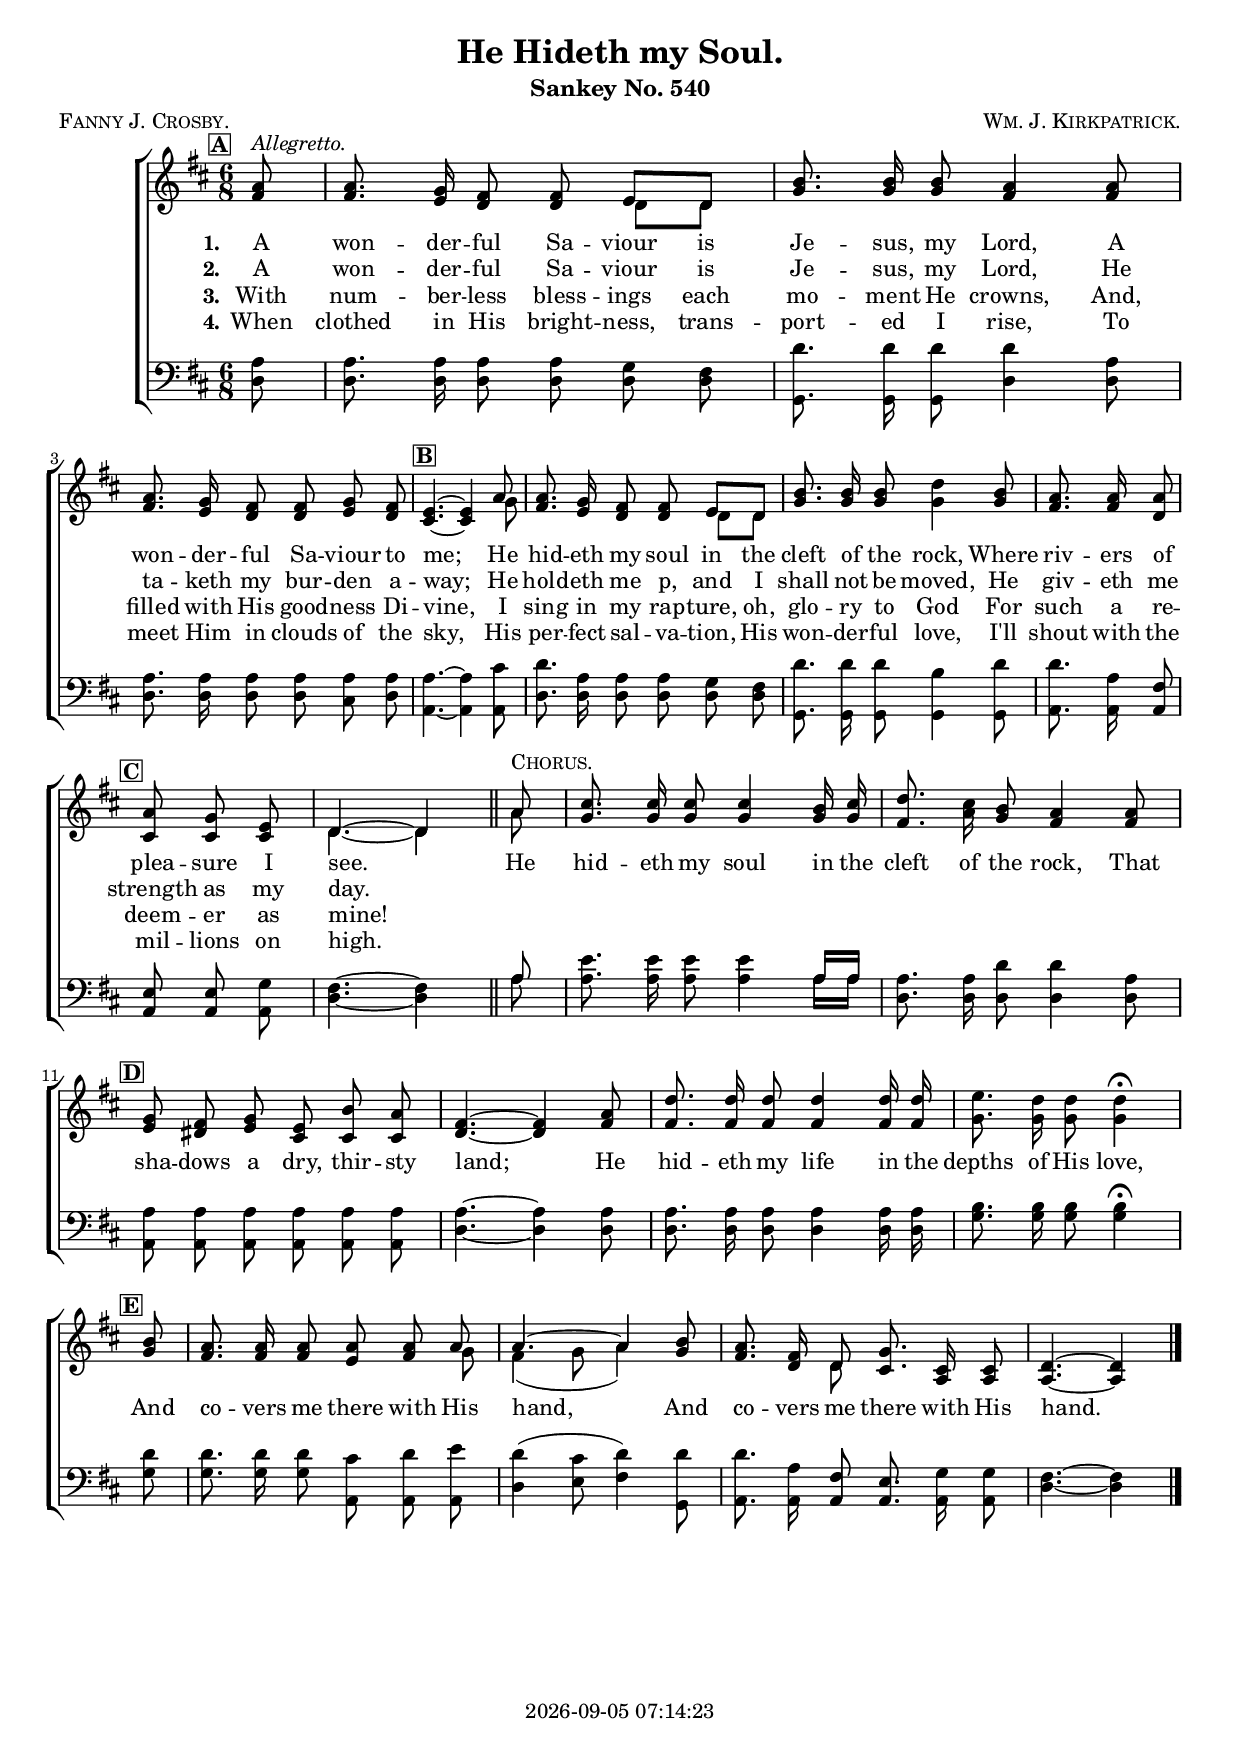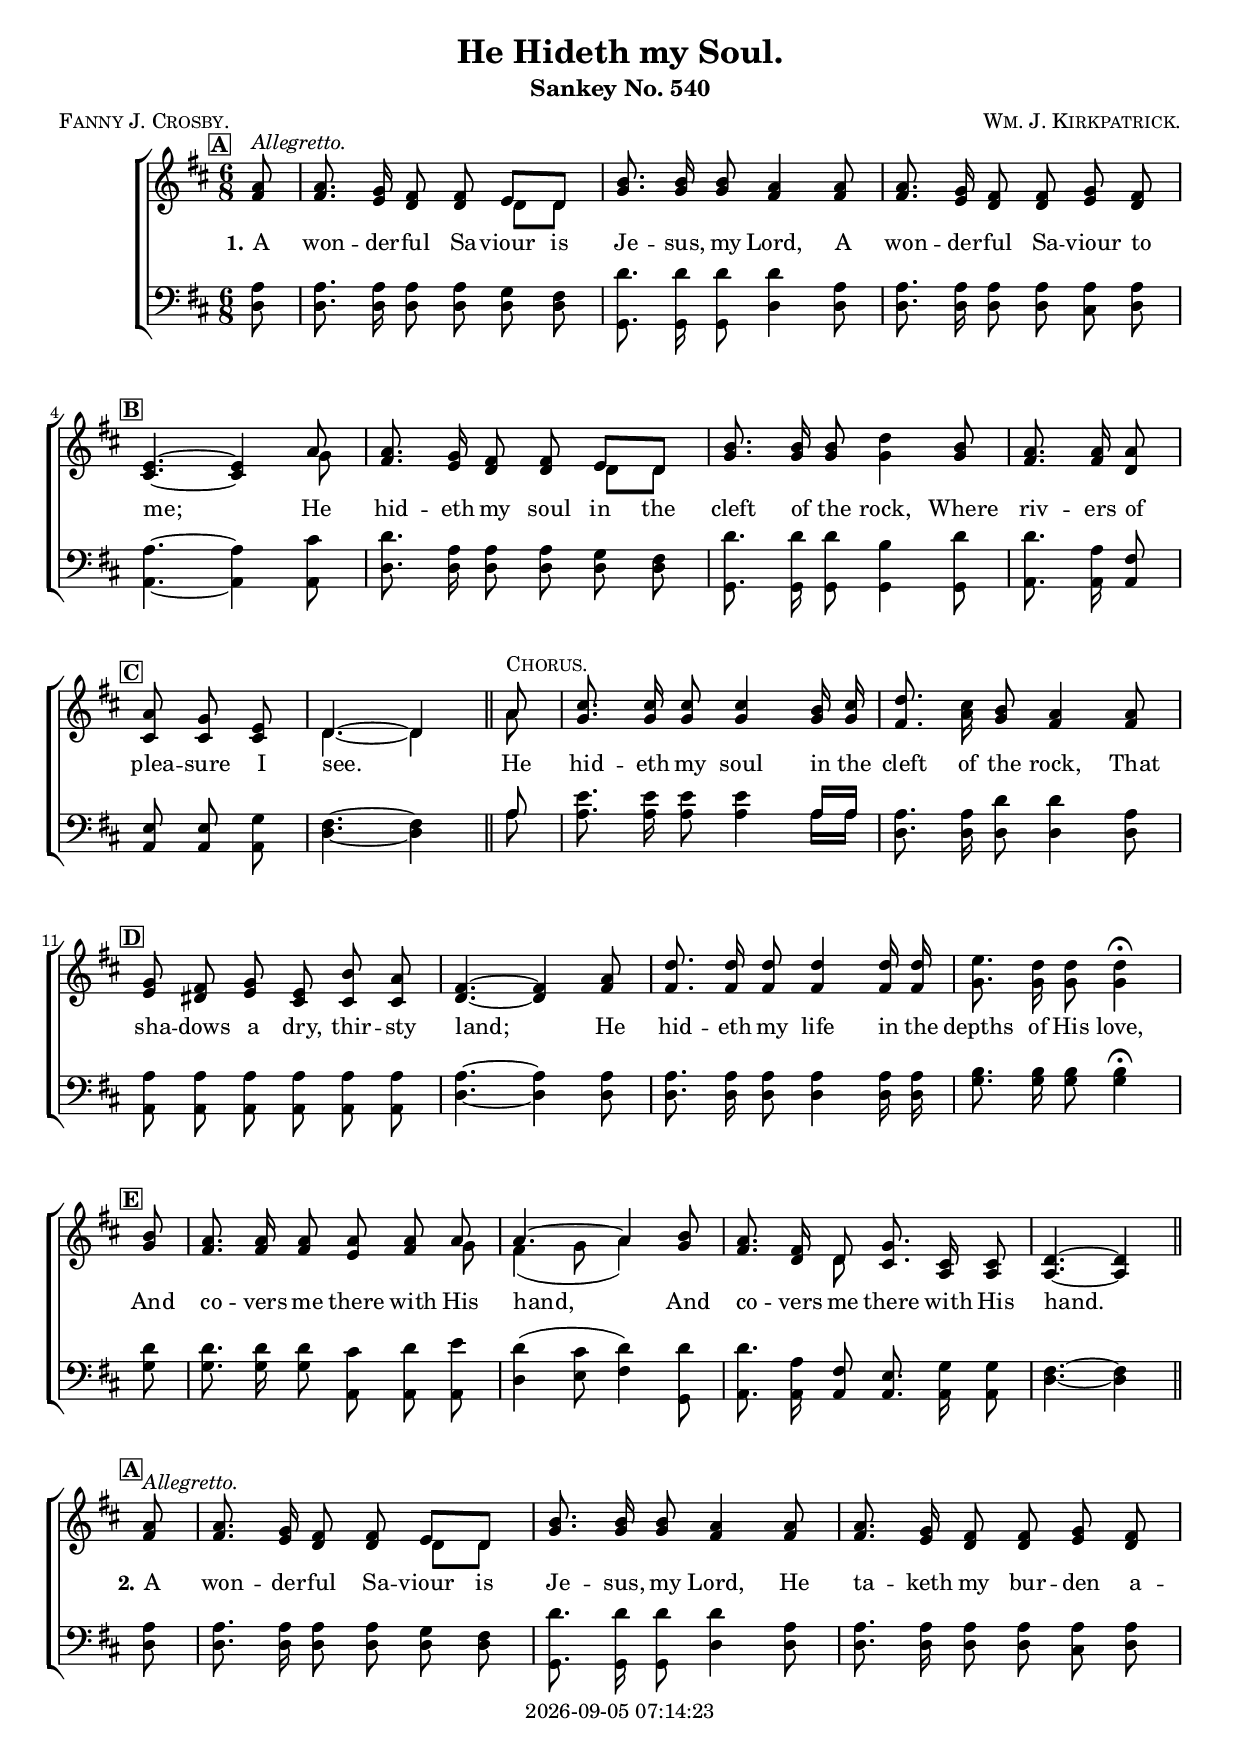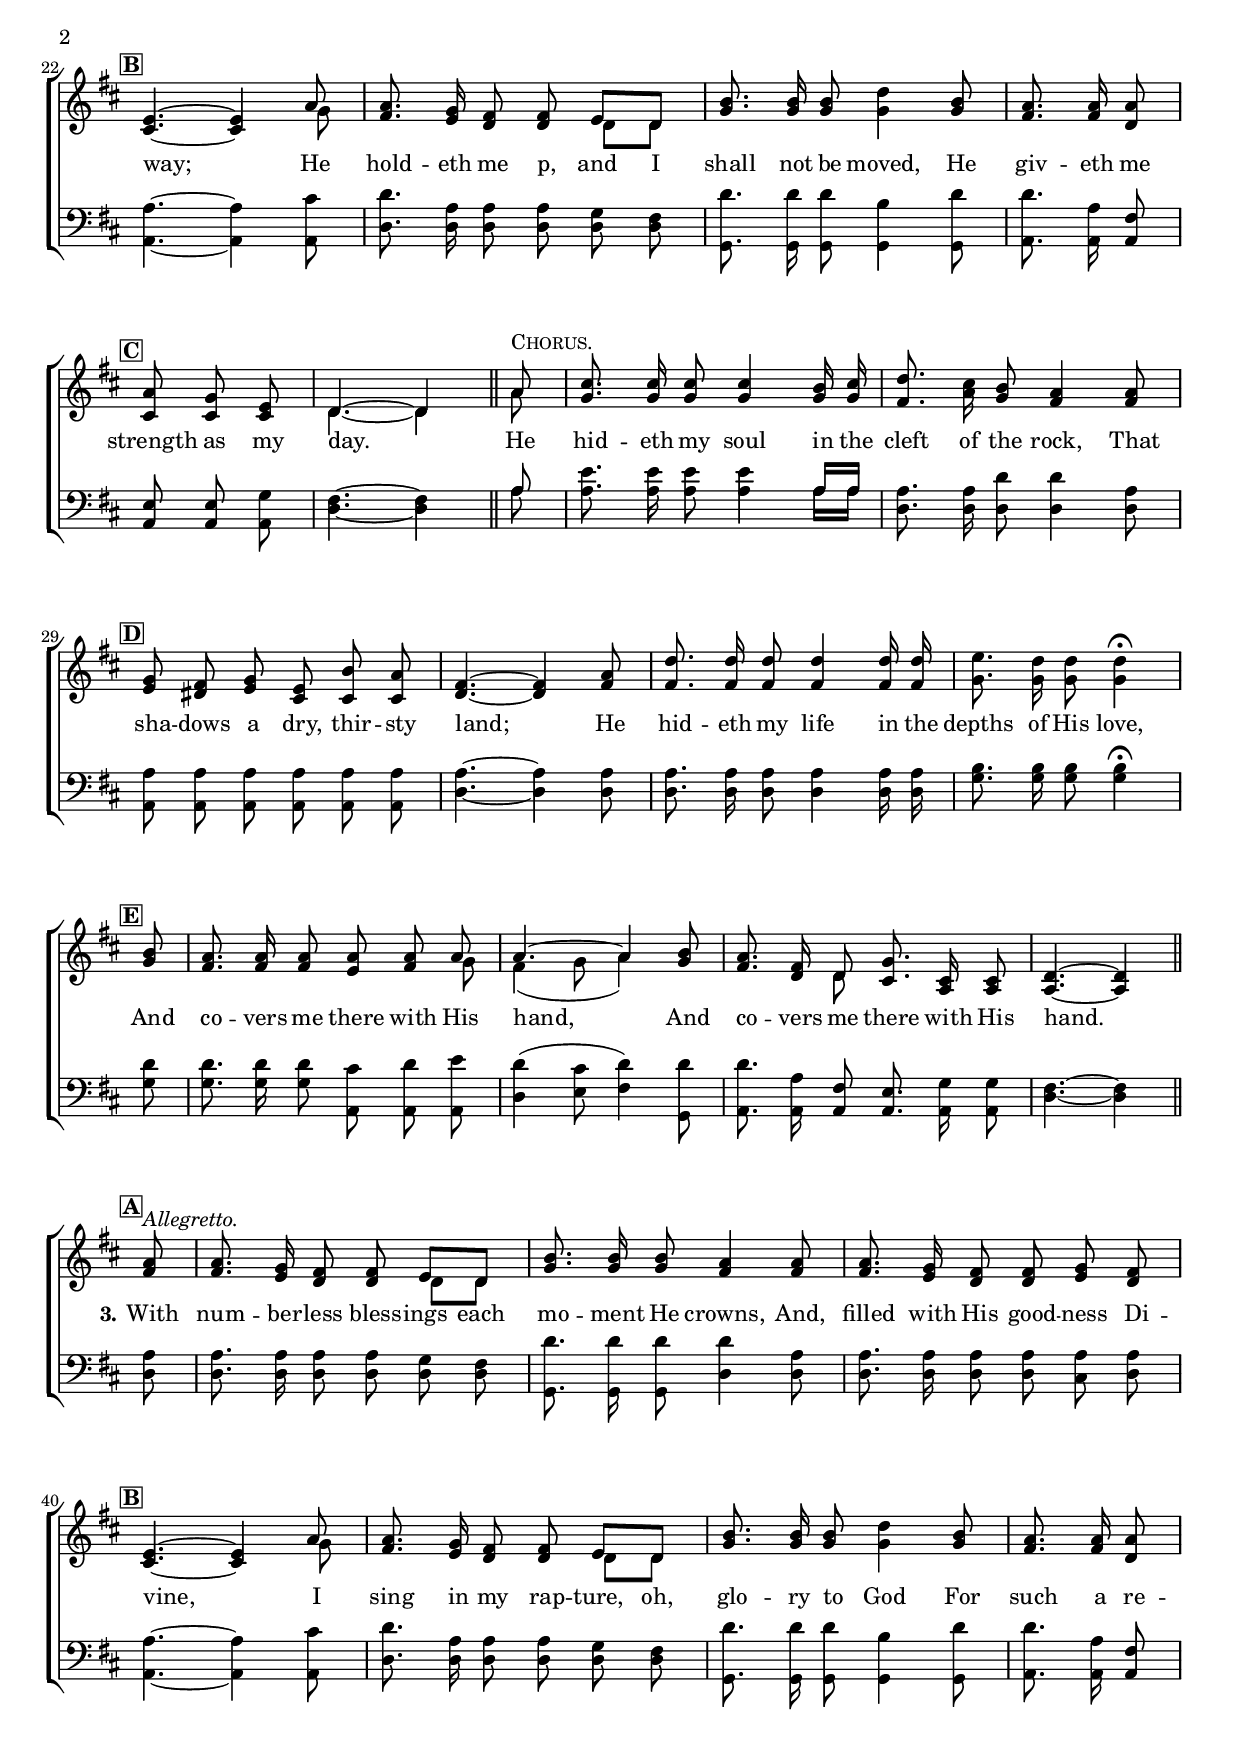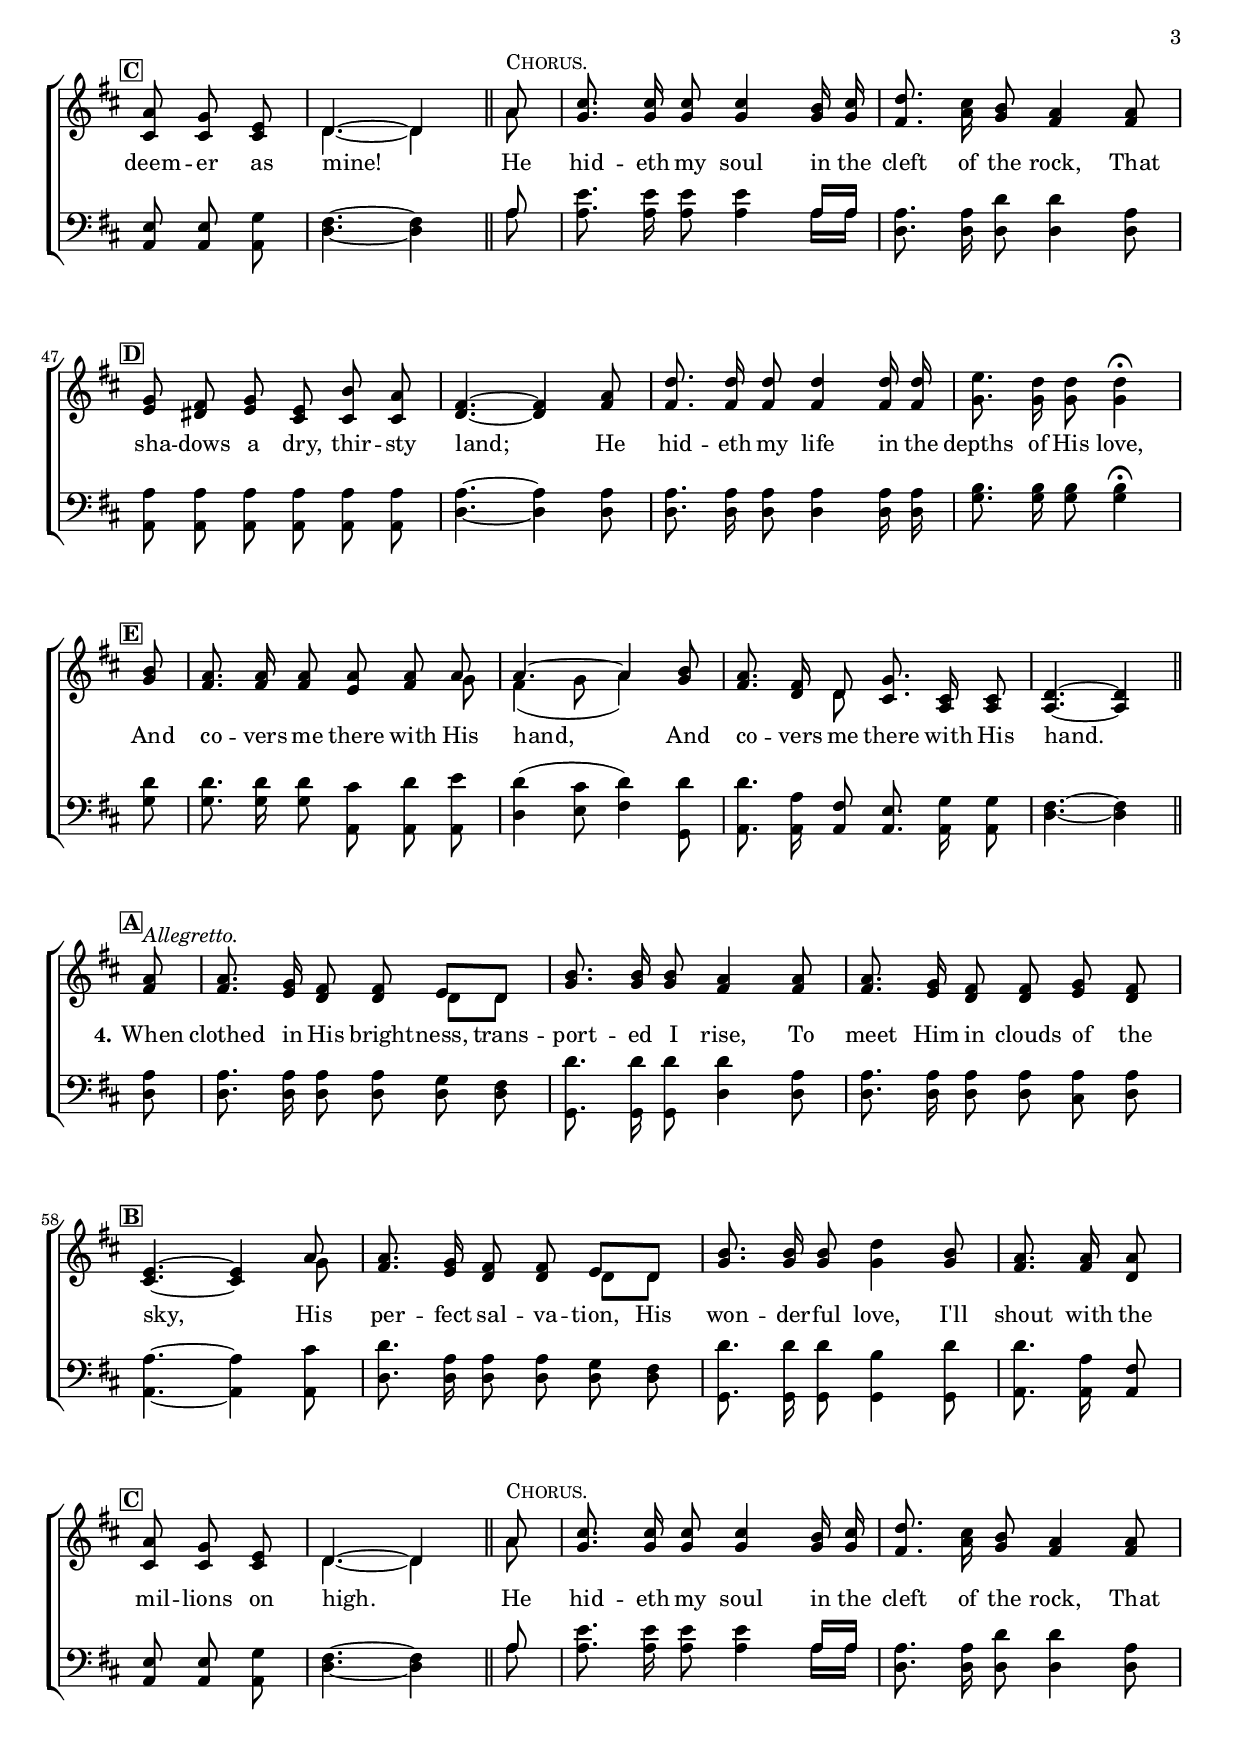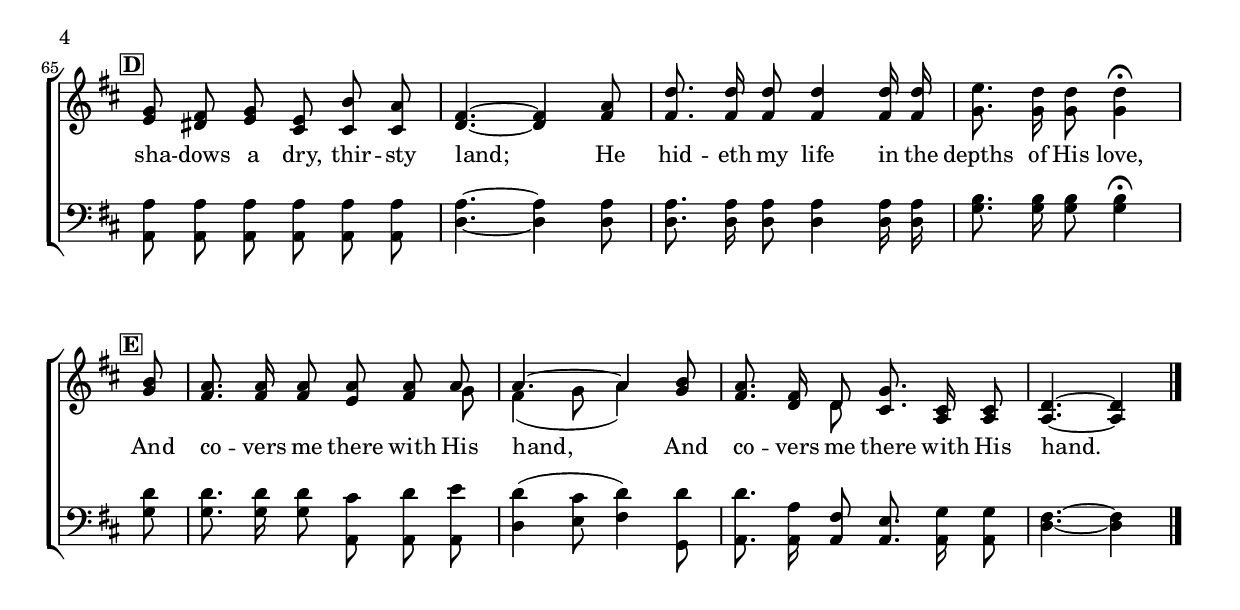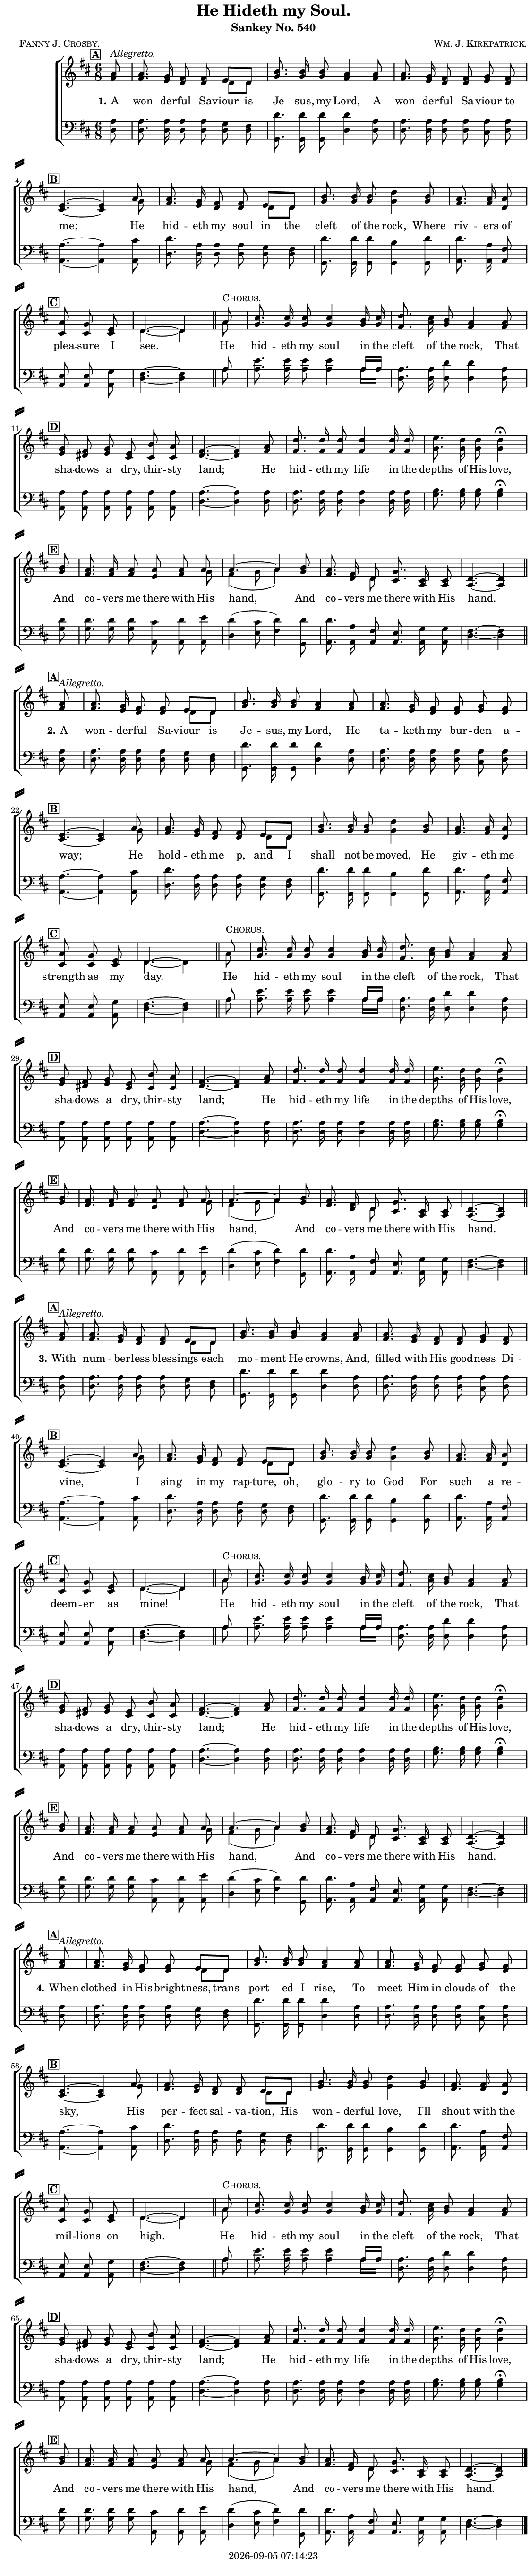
\version "2.22.1"

\include "articulate.ly"

today = #(strftime "%Y-%m-%d %H:%M:%S" (localtime (current-time)))

\header {
% centered at top
%  dedication  = "dedication"
  title       = "He Hideth my Soul."
  subtitle    = "Sankey No. 540"
%  subsubtitle = "Sankey 880 No. "
%  instrument  = "instrument"
  
% arrangement of following lines:
%
%  poet    composer
%  meter   arranger
%  piece       opus

  composer    = \markup\smallCaps "Wm. J. Kirkpatrick."
%  arranger    = "arranger"
%  opus        = "opus"

  poet        = \markup\smallCaps "Fanny J. Crosby."
%  meter       = \markup\smallCaps "meter"
%  piece       = \markup\smallCaps "piece"

% centered at bottom
% tagline     = "tagline" % default lilypond version
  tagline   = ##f
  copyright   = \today
}

#(set-global-staff-size 18)

global = {
  \key d \major
  \time 6/8
  \partial 8
}

RehearsalTrack = {
% \set Score.currentBarNumber = #5
  \textMark \markup { \box \bold "A" } s8  s2.*3
  \textMark \markup { \box \bold "B" }     s2.*3 s4.
  \textMark \markup { \box \bold "C" } s4. s2.*3
  \textMark \markup { \box \bold "D" }     s2.*3 s4. s4
  \textMark \markup { \box \bold "E" } s8  s2.*3 s4. s4
}

TempoTrack = {
  \set Score.tempoHideNote = ##t
  \tempo 4=120
}

nl = { \bar "||" \break }

soprano = \relative {
  \autoBeamOff
  a'8^\markup\italic Allegretto. | 8. g16 fis8 8 e d | b'8. 16 8 a4 8 | 8. g16 fis8 8 g fis |
  e4.~4 a8 | 8. g16 fis8 8 e d | b'8. 16 8 d4 b8 | a8. 16 8 \bar "|" \break
  a8 g e | d4.~4 \bar "||" a'8^\markup\smallCaps Chorus. | cis8. 16 8 4 b16 cis | d8. cis16 b8 a4 8 |
  g8 fis g e b' a | fis4.~4 a8 | d8. 16 8 4 16 16 | e8. d16 8 4\fermata \bar "|" \break
  b8 | a8. 16 8 8 8 8 | 4.~4 b8 | a8. fis16 d8 g8. cis,16 8 | d4.~4
}

alto = \relative {
  \autoBeamOff
  fis'8 | 8. e16 d8 8 8 8 | g8. 16 8 fis4 8 | 8. e16 d8 8 e d |
  cis4.~4 g'8 | fis8. e16 d8 8 8 8 | g8. 16 8 4 8 | fis8. 16 d8
  cis8 8 8 | d4.~4 a'8 | g8. 16 8 4 16 16 | fis8. a16 g8 fis4 8 |
  e8 dis e cis cis cis | d4.~4 fis8 | 8. 16 8 4 16 16 | g8. 16 8 4\fermata
  g8 | fis8. 16 8 e fis g | fis4(g8 a4) g8 | fis8. d16 8 cis8. a16 8 | 4.~4
}

tenor = \relative {
  \autoBeamOff
  a8 | 8. 16 8 8 g fis | d'8. 16 8 4 a8 | 8. 16 8 8 8 8 |
  a4.~4 cis8 | d8. a16 8 8 g fis | d'8. 16 8 b4 d8 | 8. a16 fis8
  e8 8 g | fis4.~4 a8 | e'8. 16 8 4 a,16 16 | 8. 16 d8 4 a8 |
  a8 8 8 8 8 8 | 4.~4 8 | 8. 16 8 4 16 16 | b8. 16 8 4\fermata
  d8 | 8. 16 8 cis d e | d4(cis8 d4) 8 | 8. a16 fis8 e8. g16 8 | fis4.~4
}

bass = \relative {
  \autoBeamOff
  d8 | 8. 16 8 8 8 8 | g,8. 16 8 d'4 8 | 8. 16 8 8 cis d |
  a4.~4 8 | d8. 16 8 8 8 8 | g,8. 16 8 4 8 | a8. 16 8
  a8 8 8 | d4.~4 a'8 | 8. 16 8 4 16 16 | d,8. 16 8 4 8 |
  a8 8 8 8 8 8 | d4.~4 8 | 8. 16 8 4 16 16 | g8. 16 8 4\fermata
  g8 | 8. 16 8 a,8 8 8 | d4(e8 fis4) g,8 | a8. 16 8 8. 16 8 | d4.~4
}

nom  = {   \set ignoreMelismata = ##t }
yesm = { \unset ignoreMelismata       }

chorus = \lyricmode {
  He hid -- eth my soul in the cleft of the rock,
  That sha -- dows a dry, thir -- sty land;
  He hid -- eth my life in the depths of His love,
  And co -- vers me there with His hand,
  And co -- vers me there with His hand.
}

chorusMen = \lyricmode {
}

verses = 4

wordsOne = \lyricmode {
  \set stanza = "1."
  A won -- der -- ful Sa -- viour is Je -- sus, my Lord,
  A won -- der -- ful Sa -- viour to me;
  He hid -- eth my soul in the cleft of the rock,
  Where riv -- ers of plea -- sure I see.
}
  
wordsTwo = \lyricmode {
  \set stanza = "2."
  A won -- der -- ful Sa -- viour is Je -- sus, my Lord,
  He ta -- keth my bur -- den a -- way;
  He hold -- eth me p, and I shall not be moved,
  He giv -- eth me strength as my day.
}
  
wordsThree = \lyricmode {
  \set stanza = "3."
  With num -- ber -- less bless -- ings each mo -- ment He crowns,
  And, filled with His good -- ness Di -- vine,
  I sing in my rap -- ture, oh, glo -- ry to God
  For such a re -- deem -- er as mine!
}
  
wordsFour = \lyricmode {
  \set stanza = "4."
  When clothed in His bright -- ness, trans -- port -- ed I rise,
  To meet Him in clouds of the sky,
  His per -- fect sal -- va -- tion, His won -- der -- ful love,
  I'll shout with the mil -- lions on high.
}
  
wordsMidi = \lyricmode {
  \set stanza = "1."
  "A " won der "ful " Sa "viour " "is " Je "sus, " "my " "Lord, "
  "\nA " won der "ful " Sa "viour " "to " "me; "
  "\nHe " hid "eth " "my " "soul " "in " "the " "cleft " "of " "the " "rock, "
  "\nWhere " riv "ers " "of " plea "sure " "I " "see. "
  "\nHe " hid "eth " "my " "soul " "in " "the " "cleft " "of " "the " "rock, "
  "\nThat " sha "dows " "a " "dry, " thir "sty " "land; "
  "\nHe " hid "eth " "my " "life " "in " "the " "depths " "of " "His " "love, "
  "\nAnd " co "vers " "me " "there " "with " "His " "hand, "
  "\nAnd " co "vers " "me " "there " "with " "His " "hand.\n"

  \set stanza = "2."
  "\nA " won der "ful " Sa "viour " "is " Je "sus, " "my " "Lord, "
  "\nHe " ta "keth " "my " bur "den " a "way; "
  "\nHe " hold "eth " "me " "p, " "and " "I " "shall " "not " "be " "moved, "
  "\nHe " giv "eth " "me " "strength " "as " "my " "day. "
  "\nHe " hid "eth " "my " "soul " "in " "the " "cleft " "of " "the " "rock, "
  "\nThat " sha "dows " "a " "dry, " thir "sty " "land; "
  "\nHe " hid "eth " "my " "life " "in " "the " "depths " "of " "His " "love, "
  "\nAnd " co "vers " "me " "there " "with " "His " "hand, "
  "\nAnd " co "vers " "me " "there " "with " "His " "hand.\n"

  \set stanza = "3."
  "\nWith " num ber "less " bless "ings " "each " mo "ment " "He " "crowns, "
  "\nAnd, " "filled " "with " "His " good "ness " Di "vine, "
  "\nI " "sing " "in " "my " rap "ture, " "oh, " glo "ry " "to " "God "
  "\nFor " "such " "a " re deem "er " "as " "mine! "
  "\nHe " hid "eth " "my " "soul " "in " "the " "cleft " "of " "the " "rock, "
  "\nThat " sha "dows " "a " "dry, " thir "sty " "land; "
  "\nHe " hid "eth " "my " "life " "in " "the " "depths " "of " "His " "love, "
  "\nAnd " co "vers " "me " "there " "with " "His " "hand, "
  "\nAnd " co "vers " "me " "there " "with " "His " "hand.\n"

  \set stanza = "4."
  "\nWhen " "clothed " "in " "His " bright "ness, " trans port "ed " "I " "rise, "
  "\nTo " "meet " "Him " "in " "clouds " "of " "the " "sky, "
  "\nHis " per "fect " sal va "tion, " "His " won der "ful " "love, "
  "\nI'll " "shout " "with " "the " mil "lions " "on " "high. "
  "\nHe " hid "eth " "my " "soul " "in " "the " "cleft " "of " "the " "rock, "
  "\nThat " sha "dows " "a " "dry, " thir "sty " "land; "
  "\nHe " hid "eth " "my " "life " "in " "the " "depths " "of " "His " "love, "
  "\nAnd " co "vers " "me " "there " "with " "His " "hand, "
  "\nAnd " co "vers " "me " "there " "with " "His " "hand. "
}

wordsMidiMen = \lyricmode {
}

\book {
  \bookOutputSuffix "midi"
  \score {
%    \articulate
        \new ChoirStaff <<
                                % Soprano staff
          \new Staff = soprano
          <<
            \new Voice { \repeat unfold \verses \TempoTrack     }
            \new Voice { \global \repeat unfold \verses \soprano \bar "|." }
            \addlyrics \wordsMidi
          >>
                                % Alto staff
          \new Staff = alto
          <<
            \new Voice { \global \repeat unfold \verses { \alto \nl } \bar "|." }
          >>
                                % Tenor staff
          \new Staff = tenor
          <<
            \clef "treble_8"
            \new Voice { \global \repeat unfold \verses \tenor }
            \addlyrics \wordsMidiMen
          >>
                                % Bass staff
          \new Staff = bass
          <<
            \clef "bass"
            \new Voice { \global \repeat unfold \verses \bass }
          >>
        >>
    \midi {}
  }
}

\book {
  \bookOutputSuffix "repeat"
  \score {
        \new ChoirStaff <<
                                  % Joint soprano/alto staff
          \new Staff = women \with { printPartCombineTexts = ##f }
          <<
            \new Voice \RehearsalTrack
            \new Voice \TempoTrack
            \new NullVoice = "aligner" \soprano
            \new Voice \partCombine #'(2 . 88) { \global \soprano \bar "|." } { \global \alto }
            \new Lyrics \lyricsto "aligner" { \wordsOne \chorus }
            \new Lyrics \lyricsto "aligner"   \wordsTwo
            \new Lyrics \lyricsto "aligner"   \wordsThree
            \new Lyrics \lyricsto "aligner"   \wordsFour
          >>
                                  % Joint tenor/bass staff
          \new Staff = men \with { printPartCombineTexts = ##f }
          <<
            \clef "bass"
            \new Voice \partCombine #'(2 . 88) { \global \tenor } { \global \bass }
            \new NullVoice = alignerT { \tenor }
          >>
          \new Lyrics \with {alignAboveContext = men} \lyricsto alignerT \chorusMen
        >>
    \layout {
      indent = 1.5\cm
      \pointAndClickOff
      \context {
        \Staff \RemoveAllEmptyStaves
      }
    }
  }
}

singlescore = {
        \new ChoirStaff <<
                                  % Joint soprano/alto staff
          \new Staff = women \with { printPartCombineTexts = ##f }
          <<
            \new Voice { \repeat unfold \verses \RehearsalTrack }
            \new Voice { \repeat unfold \verses \TempoTrack }
            \new NullVoice = "aligner" { \repeat unfold \verses \soprano }
            \new Voice \partCombine #'(2 . 88) { \global \repeat unfold \verses \soprano \bar "|." }
                                    { \global \repeat unfold \verses { \alto \nl } \bar "|." }
            \new Lyrics \lyricsto "aligner" { \wordsOne   \chorus
                                              \wordsTwo   \chorus
                                              \wordsThree \chorus
                                              \wordsFour  \chorus
                                            }
          >>
                                  % Joint tenor/bass staff
          \new Staff = men \with { printPartCombineTexts = ##f }
          <<
            \clef "bass"
            \new Voice \partCombine #'(2 . 88) { \global \repeat unfold \verses \tenor }
                                    { \global \repeat unfold \verses \bass }
            \new NullVoice = alignerT { \repeat unfold \verses \tenor }
          >>
          \new Lyrics \with {alignAboveContext = men} \lyricsto alignerT { \repeat unfold \verses \chorusMen }
        >>
}

\book {
  \bookOutputSuffix "single"
  \score {
    \singlescore
    \layout {
      indent = 1.5\cm
      \pointAndClickOff
      \context {
        \Staff \RemoveAllEmptyStaves
      }
    }
  }
}

\book {
  \bookOutputSuffix "singlepage"
  \paper {
    top-margin = 0
    left-margin = 7
    right-margin = 1
    paper-width = 190\mm
    page-breaking = #ly:one-page-breaking
    system-system-spacing.basic-distance = #15
    system-separator-markup = \slashSeparator
  }
  \score {
    \singlescore
    \layout {
      indent = 1.5\cm
      \pointAndClickOff
      \context {
        \Staff \RemoveAllEmptyStaves
      }
    }
  }
}
